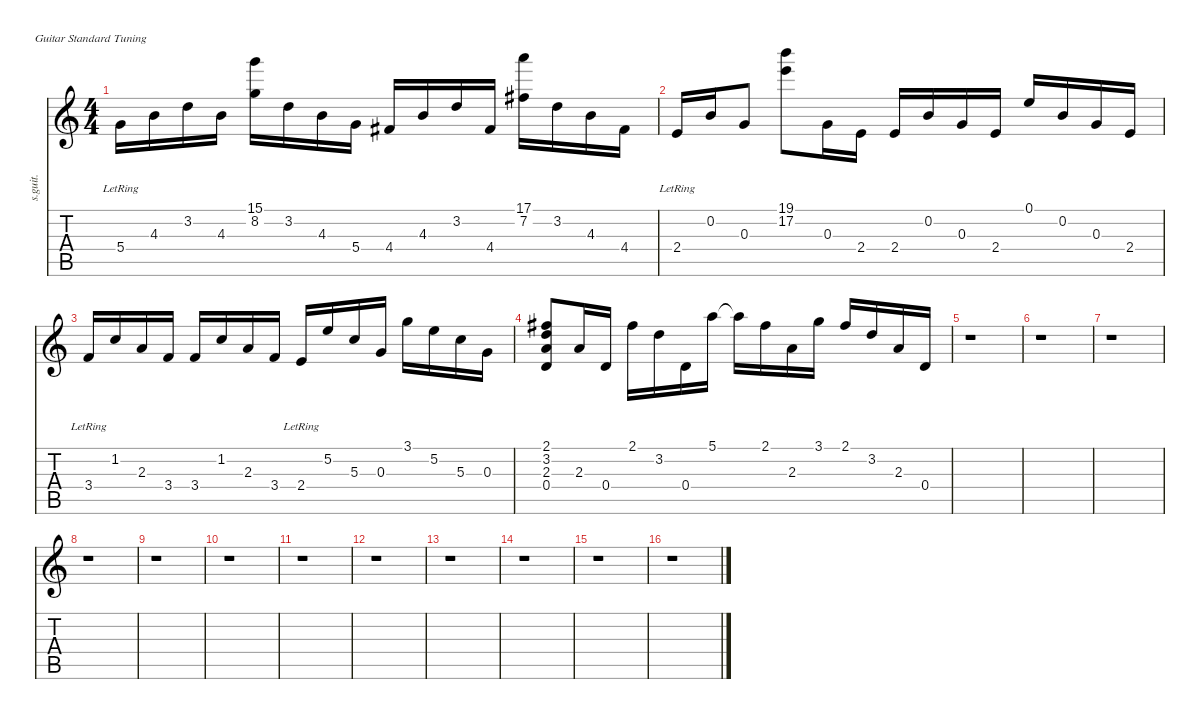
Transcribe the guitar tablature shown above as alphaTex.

\defaultSystemsLayout 4
\hideDynamics
\bracketExtendMode nobrackets
\track ("Billy Powell (Piano)" "s.guit.") {instrument acousticgrandpiano}
\staff {score tabs}
\tuning (E4 B3 G3 D3 A2 E2)
\displaytranspose 12
\ts (4 4)
\beaming (8 2 2 2 2)
\tempo (60 hide)
\clef g2
\ks c
5.4{lr}.16{lyrics (0 "") lyrics (1 "") lyrics (2 "") lyrics (3 "") lyrics (4 "") dy f instrument acousticgrandpiano} 4.3.16{lyrics (0 "") lyrics (1 "") lyrics (2 "") lyrics (3 "") lyrics (4 "")} 3.2.16{lyrics (0 "") lyrics (1 "") lyrics (2 "") lyrics (3 "") lyrics (4 "")} 4.3.16{lyrics (0 "") lyrics (1 "") lyrics (2 "") lyrics (3 "") lyrics (4 "")} (15.1 8.2).16{lyrics (0 "") lyrics (1 "") lyrics (2 "") lyrics (3 "") lyrics (4 "")} 3.2.16{lyrics (0 "") lyrics (1 "") lyrics (2 "") lyrics (3 "") lyrics (4 "")} 4.3.16{lyrics (0 "") lyrics (1 "") lyrics (2 "") lyrics (3 "") lyrics (4 "")} 5.4.16{lyrics (0 "") lyrics (1 "") lyrics (2 "") lyrics (3 "") lyrics (4 "")} 4.4{acc #}.16{lyrics (0 "") lyrics (1 "") lyrics (2 "") lyrics (3 "") lyrics (4 "")} 4.3.16{lyrics (0 "") lyrics (1 "") lyrics (2 "") lyrics (3 "") lyrics (4 "")} 3.2.16{lyrics (0 "") lyrics (1 "") lyrics (2 "") lyrics (3 "") lyrics (4 "")} 4.4{acc #}.16{lyrics (0 "") lyrics (1 "") lyrics (2 "") lyrics (3 "") lyrics (4 "")} (17.1 7.2{acc #}).16{lyrics (0 "") lyrics (1 "") lyrics (2 "") lyrics (3 "") lyrics (4 "")} 3.2.16{lyrics (0 "") lyrics (1 "") lyrics (2 "") lyrics (3 "") lyrics (4 "")} 4.3.16{lyrics (0 "") lyrics (1 "") lyrics (2 "") lyrics (3 "") lyrics (4 "")} 4.4{acc #}.16{lyrics (0 "") lyrics (1 "") lyrics (2 "") lyrics (3 "") lyrics (4 "")} |
2.4{lr}.16{lyrics (0 "") lyrics (1 "") lyrics (2 "") lyrics (3 "") lyrics (4 "")} 0.2.16{lyrics (0 "") lyrics (1 "") lyrics (2 "") lyrics (3 "") lyrics (4 "")} 0.3.8{lyrics (0 "") lyrics (1 "") lyrics (2 "") lyrics (3 "") lyrics (4 "")} (19.1 17.2).8{lyrics (0 "") lyrics (1 "") lyrics (2 "") lyrics (3 "") lyrics (4 "")} 0.3.16{lyrics (0 "") lyrics (1 "") lyrics (2 "") lyrics (3 "") lyrics (4 "")} 2.4.16{lyrics (0 "") lyrics (1 "") lyrics (2 "") lyrics (3 "") lyrics (4 "")} 2.4.16{lyrics (0 "") lyrics (1 "") lyrics (2 "") lyrics (3 "") lyrics (4 "")} 0.2.16{lyrics (0 "") lyrics (1 "") lyrics (2 "") lyrics (3 "") lyrics (4 "")} 0.3.16{lyrics (0 "") lyrics (1 "") lyrics (2 "") lyrics (3 "") lyrics (4 "")} 2.4.16{lyrics (0 "") lyrics (1 "") lyrics (2 "") lyrics (3 "") lyrics (4 "")} 0.1.16{lyrics (0 "") lyrics (1 "") lyrics (2 "") lyrics (3 "") lyrics (4 "")} 0.2.16{lyrics (0 "") lyrics (1 "") lyrics (2 "") lyrics (3 "") lyrics (4 "")} 0.3.16{lyrics (0 "") lyrics (1 "") lyrics (2 "") lyrics (3 "") lyrics (4 "")} 2.4.16{lyrics (0 "") lyrics (1 "") lyrics (2 "") lyrics (3 "") lyrics (4 "")} |
3.4{lr}.16{lyrics (0 "") lyrics (1 "") lyrics (2 "") lyrics (3 "") lyrics (4 "")} 1.2.16{lyrics (0 "") lyrics (1 "") lyrics (2 "") lyrics (3 "") lyrics (4 "")} 2.3.16{lyrics (0 "") lyrics (1 "") lyrics (2 "") lyrics (3 "") lyrics (4 "")} 3.4.16{lyrics (0 "") lyrics (1 "") lyrics (2 "") lyrics (3 "") lyrics (4 "")} 3.4.16{lyrics (0 "") lyrics (1 "") lyrics (2 "") lyrics (3 "") lyrics (4 "")} 1.2.16{lyrics (0 "") lyrics (1 "") lyrics (2 "") lyrics (3 "") lyrics (4 "")} 2.3.16{lyrics (0 "") lyrics (1 "") lyrics (2 "") lyrics (3 "") lyrics (4 "")} 3.4.16{lyrics (0 "") lyrics (1 "") lyrics (2 "") lyrics (3 "") lyrics (4 "")} 2.4{lr}.16{lyrics (0 "") lyrics (1 "") lyrics (2 "") lyrics (3 "") lyrics (4 "")} 5.2.16{lyrics (0 "") lyrics (1 "") lyrics (2 "") lyrics (3 "") lyrics (4 "")} 5.3.16{lyrics (0 "") lyrics (1 "") lyrics (2 "") lyrics (3 "") lyrics (4 "")} 0.3.16{lyrics (0 "") lyrics (1 "") lyrics (2 "") lyrics (3 "") lyrics (4 "")} 3.1.16{lyrics (0 "") lyrics (1 "") lyrics (2 "") lyrics (3 "") lyrics (4 "")} 5.2.16{lyrics (0 "") lyrics (1 "") lyrics (2 "") lyrics (3 "") lyrics (4 "")} 5.3.16{lyrics (0 "") lyrics (1 "") lyrics (2 "") lyrics (3 "") lyrics (4 "")} 0.3.16{lyrics (0 "") lyrics (1 "") lyrics (2 "") lyrics (3 "") lyrics (4 "")} |
(2.1{acc #} 3.2 2.3 0.4).8{lyrics (0 "") lyrics (1 "") lyrics (2 "") lyrics (3 "") lyrics (4 "")} 2.3.16{lyrics (0 "") lyrics (1 "") lyrics (2 "") lyrics (3 "") lyrics (4 "")} 0.4.16{lyrics (0 "") lyrics (1 "") lyrics (2 "") lyrics (3 "") lyrics (4 "")} 2.1{acc #}.16{lyrics (0 "") lyrics (1 "") lyrics (2 "") lyrics (3 "") lyrics (4 "")} 3.2.16{lyrics (0 "") lyrics (1 "") lyrics (2 "") lyrics (3 "") lyrics (4 "")} 0.4.16{lyrics (0 "") lyrics (1 "") lyrics (2 "") lyrics (3 "") lyrics (4 "")} 5.1.16{lyrics (0 "") lyrics (1 "") lyrics (2 "") lyrics (3 "") lyrics (4 "")} 5.1{t}.16{lyrics (0 "") lyrics (1 "") lyrics (2 "") lyrics (3 "") lyrics (4 "")} 2.1{acc #}.16{lyrics (0 "") lyrics (1 "") lyrics (2 "") lyrics (3 "") lyrics (4 "")} 2.3.16{lyrics (0 "") lyrics (1 "") lyrics (2 "") lyrics (3 "") lyrics (4 "")} 3.1.16{lyrics (0 "") lyrics (1 "") lyrics (2 "") lyrics (3 "") lyrics (4 "")} 2.1{acc #}.16{lyrics (0 "") lyrics (1 "") lyrics (2 "") lyrics (3 "") lyrics (4 "")} 3.2.16{lyrics (0 "") lyrics (1 "") lyrics (2 "") lyrics (3 "") lyrics (4 "")} 2.3.16{lyrics (0 "") lyrics (1 "") lyrics (2 "") lyrics (3 "") lyrics (4 "")} 0.4.16{lyrics (0 "") lyrics (1 "") lyrics (2 "") lyrics (3 "") lyrics (4 "")} |
r.1 |
r.1 |
r.1 |
r.1 |
r.1 |
r.1 |
r.1 |
r.1 |
r.1 |
r.1 |
r.1 |
r.1
